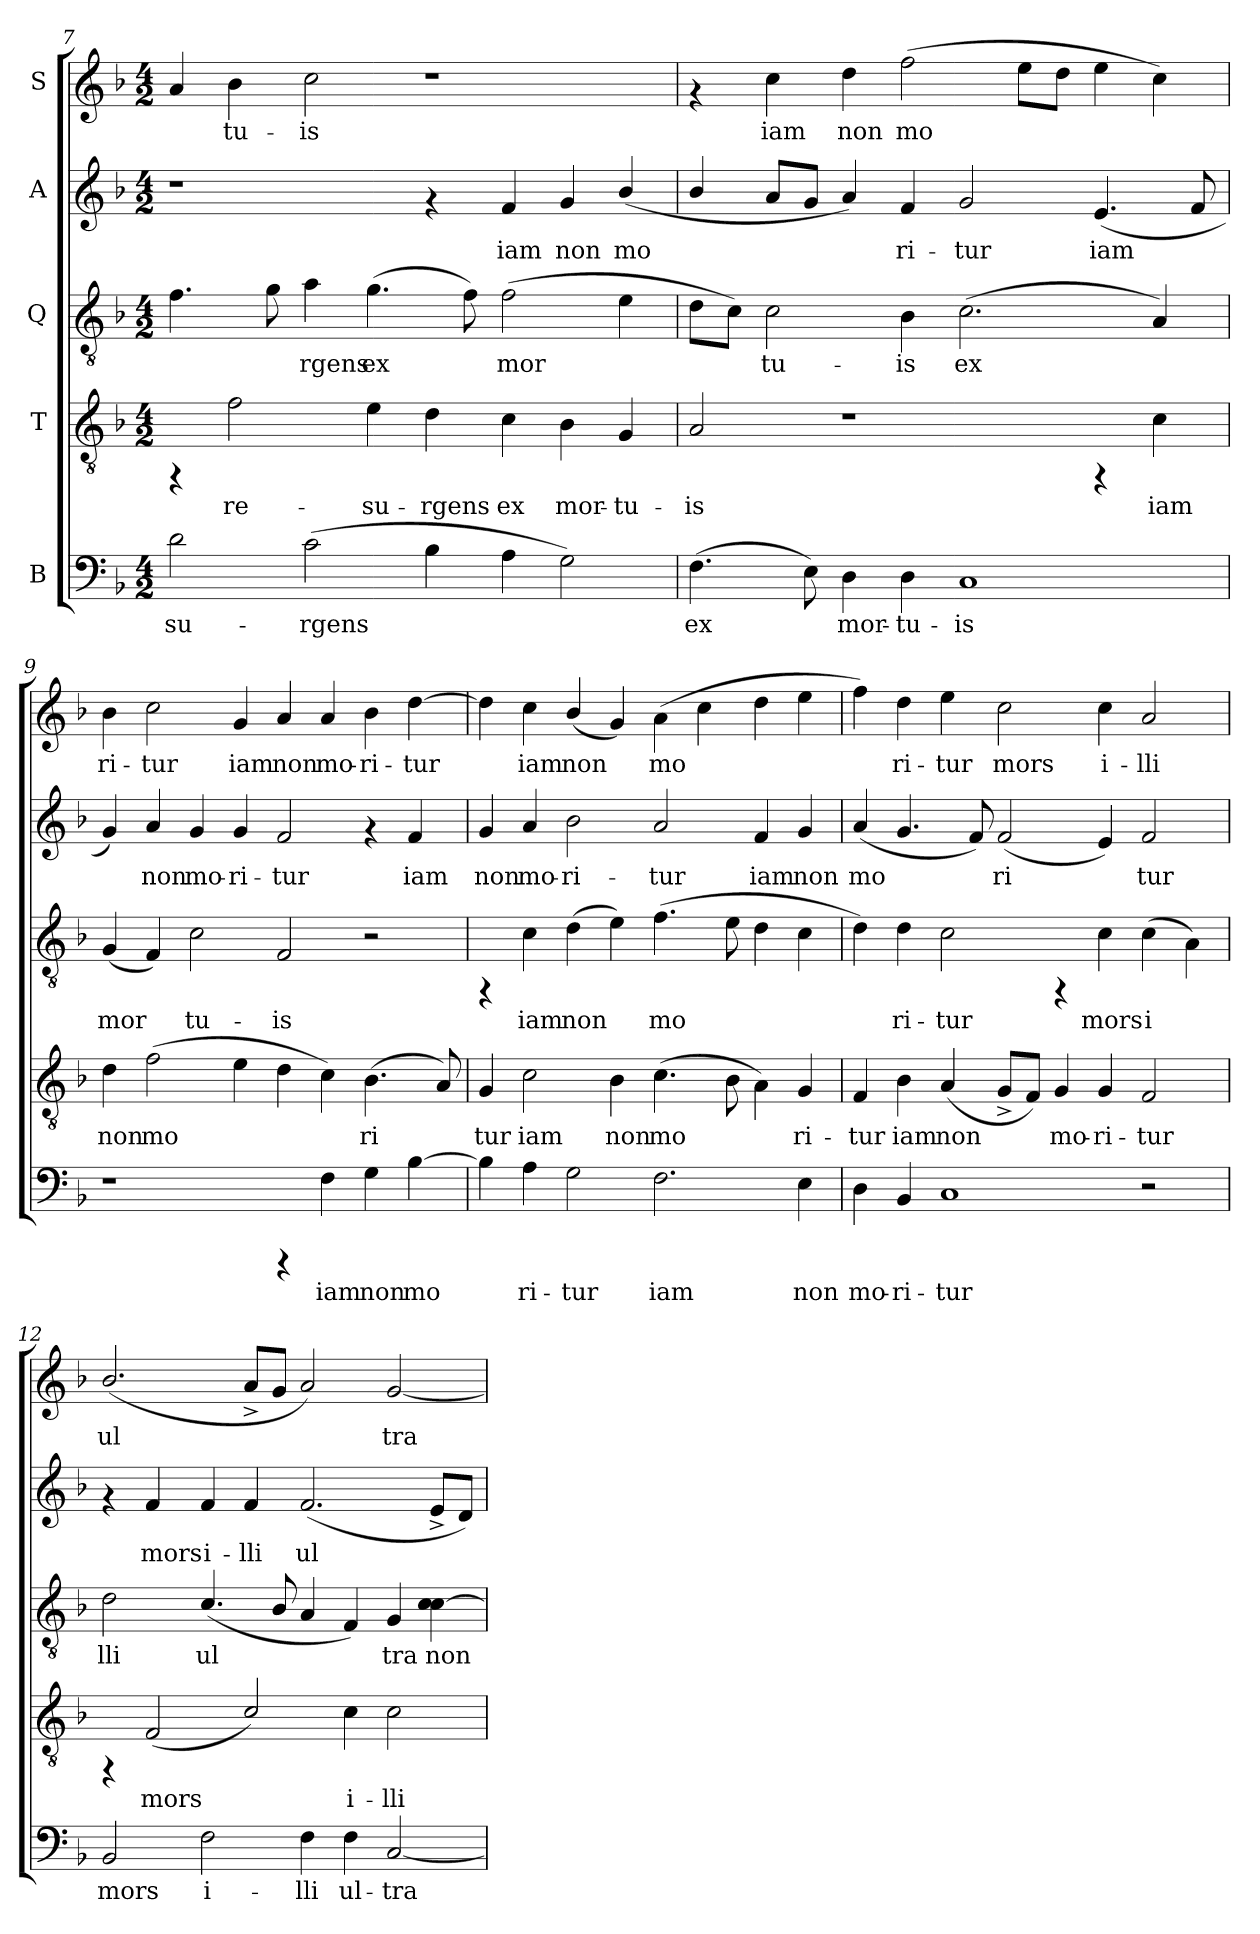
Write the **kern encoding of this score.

**kern	**text	**kern	**text	**kern	**text	**kern	**text	**kern	**text
*part5	*part5	*part4	*part4	*part3	*part3	*part2	*part2	*part1	*part1
*staff5	*staff5	*staff4	*staff4	*staff3	*staff3	*staff2	*staff2	*staff1	*staff1
*I"B	*	*I"T	*	*I"Q	*	*I"A	*	*I"S	*
*clefF4	*	*clefGv2	*	*clefGv2	*	*clefG2	*	*clefG2	*
*k[b-]	*	*k[b-]	*	*k[b-]	*	*k[b-]	*	*k[b-]	*
*F:	*	*F:	*	*F:	*	*F:	*	*F:	*
*M4/2	*	*M4/2	*	*M4/2	*	*M4/2	*	*M4/2	*
=7	=7	=7	=7	=7	=7	=7	=7	=7	=7
!	!LO:LY:b	!	!	!	!LO:LY:b:cj	!	!	!	!LO:LY:b
2d\	-su-	4rFF	.	4.f\	--	1r	.	4a/	--
!	!	!	!LO:LY:b	!	!	!	!	!	!LO:LY:b
.	.	2f\	re-	.	.	.	.	4b-\	-tu-
!	!	!	!	!	!LO:LY:b:cj	!	!	!	!
.	.	.	.	8g\	--	.	.	.	.
!	!LO:LY:b	!	!	!	!LO:LY:b:cj	!	!	!	!LO:LY:b
(>2c\	-rgens	.	.	4a\	-rgens	.	.	2cc\	-is
!	!	!	!LO:LY:b	!	!LO:LY:b:cj	!	!	!	!
.	.	4e\	-su-	(>4.g\	ex	.	.	.	.
!	!LO:LY:b	!	!LO:LY:b	!	!	!	!	!	!
4B-\	.	4d\	-rgens	.	.	4rf	.	1r	.
!	!	!	!	!	!LO:LY:b:cj	!	!	!	!
.	.	.	.	8f\)	.	.	.	.	.
!	!LO:LY:b	!	!LO:LY:b	!	!LO:LY:b:cj	!	!LO:LY:b	!	!
4A\	.	4c\	ex	(>2f\	mor-	4f/	iam	.	.
!	!LO:LY:b	!	!LO:LY:b	!	!	!	!LO:LY:b	!	!
2G\)	.	4B-\	mor-	.	.	4g/	non	.	.
!	!	!	!LO:LY:b	!	!LO:LY:b:cj	!	!LO:LY:b	!	!
.	.	4G/	-tu-	4e\	--	(<4b-/	mo-	.	.
!!LO:PB:g=z
=8	=8	=8	=8	=8	=8	=8	=8	=8	=8
!	!LO:LY:b	!	!LO:LY:b	!	!LO:LY:b:cj	!	!LO:LY:b	!	!
(>4.F\	ex	2A/	-is	8d\L	--	4b-/	--	4rf	.
!	!	!	!	!	!LO:LY:b:cj	!	!	!	!
.	.	.	.	8c\J)	--	.	.	.	.
!	!	!	!	!	!LO:LY:b:cj	!	!LO:LY:b	!	!LO:LY:b
.	.	.	.	2c\	-tu-	8a/L	--	4cc\	iam
!	!LO:LY:b	!	!	!	!	!	!LO:LY:b	!	!
8E\)	.	.	.	.	.	8g/J	--	.	.
!	!LO:LY:b	!	!	!	!	!	!LO:LY:b	!	!LO:LY:b
4D\	mor-	1r	.	.	.	4a/)	--	4dd\	non
!	!LO:LY:b	!	!	!	!LO:LY:b:cj	!	!LO:LY:b	!	!LO:LY:b
4D\	-tu-	.	.	4B-\	-is	4f/	-ri-	(>2ff\	mo-
!	!LO:LY:b	!	!	!	!LO:LY:b:cj	!	!LO:LY:b	!	!
1C	-is	.	.	(>2.c\	ex	2g/	-tur	.	.
!	!	!	!	!	!	!	!	!	!LO:LY:b
.	.	.	.	.	.	.	.	8ee\L	--
!	!	!	!	!	!	!	!	!	!LO:LY:b
.	.	.	.	.	.	.	.	8dd\J	--
!	!	!	!	!	!	!	!LO:LY:b	!	!LO:LY:b
.	.	4rFF	.	.	.	(<4.e/	iam	4ee\	--
!	!	!	!LO:LY:b	!	!LO:LY:b:cj	!	!	!	!LO:LY:b
.	.	4c\	iam	4A/)	.	.	.	4cc\)	--
!	!	!	!	!	!	!	!LO:LY:b	!	!
.	.	.	.	.	.	8f/	.	.	.
=9	=9	=9	=9	=9	=9	=9	=9	=9	=9
!	!	!	!LO:LY:b	!	!LO:LY:b:cj	!	!LO:LY:b	!	!LO:LY:b
1r	.	4d\	non	(<4G/	mor-	4g/)	.	4b-\	-ri-
!	!	!	!LO:LY:b	!	!LO:LY:b:cj	!	!LO:LY:b	!	!LO:LY:b
.	.	(>2f\	mo-	4F/)	--	4a/	non	2cc\	-tur
!	!	!	!	!	!LO:LY:b:cj	!	!LO:LY:b	!	!
.	.	.	.	2c\	-tu-	4g/	mo-	.	.
!	!	!	!LO:LY:b	!	!	!	!LO:LY:b	!	!LO:LY:b
.	.	4e\	--	.	.	4g/	-ri-	4g/	iam
!	!	!	!LO:LY:b	!	!LO:LY:b:cj	!	!LO:LY:b	!	!LO:LY:b
4rCCC	.	4d\	--	2F/	-is	2f/	-tur	4a/	non
!	!LO:LY:b	!	!LO:LY:b	!	!	!	!	!	!LO:LY:b
4F\	iam	4c\)	--	.	.	.	.	4a/	mo-
!	!LO:LY:b	!	!LO:LY:b	!	!	!	!	!	!LO:LY:b
4G\	non	(>4.B-\	-ri-	2r	.	4rf	.	4b-\	-ri-
!	!LO:LY:b	!	!	!	!	!	!LO:LY:b	!	!LO:LY:b
[>4B-\	mo-	.	.	.	.	4f/	iam	[>4dd\	-tur
!	!	!	!LO:LY:b	!	!	!	!	!	!
.	.	8A/)	--	.	.	.	.	.	.
=10	=10	=10	=10	=10	=10	=10	=10	=10	=10
!	!LO:LY:b	!	!LO:LY:b	!	!	!	!LO:LY:b	!	!LO:LY:b
4B-\]	--	4G/	-tur	4rFF	.	4g/	non	4dd\]	.
!	!LO:LY:b	!	!LO:LY:b	!	!LO:LY:b:cj	!	!LO:LY:b	!	!LO:LY:b
4A\	-ri-	2c\	iam	4c\	iam	4a/	mo-	4cc\	iam
!	!LO:LY:b	!	!	!	!LO:LY:b:cj	!	!LO:LY:b	!	!LO:LY:b
2G\	-tur	.	.	(>4d\	non	2b-\	-ri-	(<4b-/	non
!	!	!	!LO:LY:b	!	!LO:LY:b:cj	!	!	!	!LO:LY:b
.	.	4B-\	non	4e\)	.	.	.	4g/)	.
!	!LO:LY:b	!	!LO:LY:b	!	!LO:LY:b:cj	!	!LO:LY:b	!	!LO:LY:b
2.F\	iam	(>4.c\	mo-	(>4.f\	mo-	2a/	-tur	(>4a\	mo-
!	!	!	!	!	!	!	!	!	!LO:LY:b
.	.	.	.	.	.	.	.	4cc\	--
!	!	!	!LO:LY:b	!	!LO:LY:b:cj	!	!	!	!
.	.	8B-\	--	8e\	--	.	.	.	.
!	!	!	!LO:LY:b	!	!LO:LY:b:cj	!	!LO:LY:b	!	!LO:LY:b
.	.	4A\)	--	4d\	--	4f/	iam	4dd\	--
!	!LO:LY:b	!	!LO:LY:b	!	!LO:LY:b:cj	!	!LO:LY:b	!	!LO:LY:b
4E\	non	4G/	-ri-	4c\	--	4g/	non	4ee\	--
!!LO:LB:g=z
=11	=11	=11	=11	=11	=11	=11	=11	=11	=11
!	!LO:LY:b	!	!LO:LY:b	!	!LO:LY:b:cj	!	!LO:LY:b	!	!LO:LY:b
4D\	mo-	4F/	-tur	4d\)	--	(<4a/	mo-	4ff\)	--
!	!LO:LY:b	!	!LO:LY:b	!	!LO:LY:b:cj	!	!LO:LY:b	!	!LO:LY:b
4BB-/	-ri-	4B-\	iam	4d\	-ri-	4.g/	--	4dd\	-ri-
!	!LO:LY:b	!	!LO:LY:b	!	!LO:LY:b:cj	!	!	!	!LO:LY:b
1C	-tur	(<4A/	non	2c\	-tur	.	.	4ee\	-tur
!	!	!	!	!	!	!	!LO:LY:b	!	!
.	.	.	.	.	.	8f/)	--	.	.
!	!	!	!LO:LY:b	!	!	!	!LO:LY:b	!	!LO:LY:b
.	.	8G^>/L	.	.	.	(<2f/	-ri-	2cc\	mors
!	!	!	!LO:LY:b	!	!	!	!	!	!
.	.	8F/J)	.	.	.	.	.	.	.
!	!	!	!LO:LY:b	!	!	!	!	!	!
.	.	4G/	mo-	4rFF	.	.	.	.	.
!	!	!	!LO:LY:b	!	!LO:LY:b:cj	!	!LO:LY:b	!	!LO:LY:b
.	.	4G/	-ri-	4c\	mors	4e/)	--	4cc\	i-
!	!	!	!LO:LY:b	!	!LO:LY:b:cj	!	!LO:LY:b	!	!LO:LY:b
2r	.	2F/	-tur	(>4c\	i-	2f/	-tur	2a/	-lli
!	!	!	!	!	!LO:LY:b:cj	!	!	!	!
.	.	.	.	4A\)	--	.	.	.	.
=12	=12	=12	=12	=12	=12	=12	=12	=12	=12
!	!LO:LY:b	!	!	!	!LO:LY:b:cj	!	!	!	!LO:LY:b
2BB-/	mors	4rFF	.	2d\	-lli	4rf	.	(<2.b-/	ul-
!	!	!	!LO:LY:b	!	!	!	!LO:LY:b	!	!
.	.	(<2F/	mors	.	.	4f/	mors	.	.
!	!LO:LY:b	!	!	!	!LO:LY:b:cj	!	!LO:LY:b	!	!
2F\	i-	.	.	(<4.c/	ul-	4f/	i-	.	.
!	!	!	!LO:LY:b	!	!	!	!LO:LY:b	!	!LO:LY:b
.	.	2c/)	.	.	.	4f/	-lli	8a^>/L	--
!	!	!	!	!	!LO:LY:b:cj	!	!	!	!LO:LY:b
.	.	.	.	8B-/	--	.	.	8g/J	--
!	!LO:LY:b	!	!	!	!LO:LY:b:cj	!	!LO:LY:b	!	!LO:LY:b
4F\	-lli	.	.	4A/	--	(<2.f/	ul-	2a/)	--
!	!LO:LY:b	!	!LO:LY:b	!	!LO:LY:b:cj	!	!	!	!
4F\	ul-	4c\	i-	4F/)	--	.	.	.	.
!	!LO:LY:b	!	!LO:LY:b	!	!LO:LY:b:cj	!	!	!	!LO:LY:b
[<2C/	-tra	2c\	-lli	4G/	-tra	.	.	[<2g/	-tra
!	!	!	!	!	!LO:LY:b:cj	!	!LO:LY:b	!	!
.	.	.	.	4c\ [>4c\	non	8e^>/L	--	.	.
!	!	!	!	!	!	!	!LO:LY:b	!	!
.	.	.	.	.	.	8d/J)	--	.	.
=	=	=	=	=	=	=	=	=	=
*-	*-	*-	*-	*-	*-	*-	*-	*-	*-
